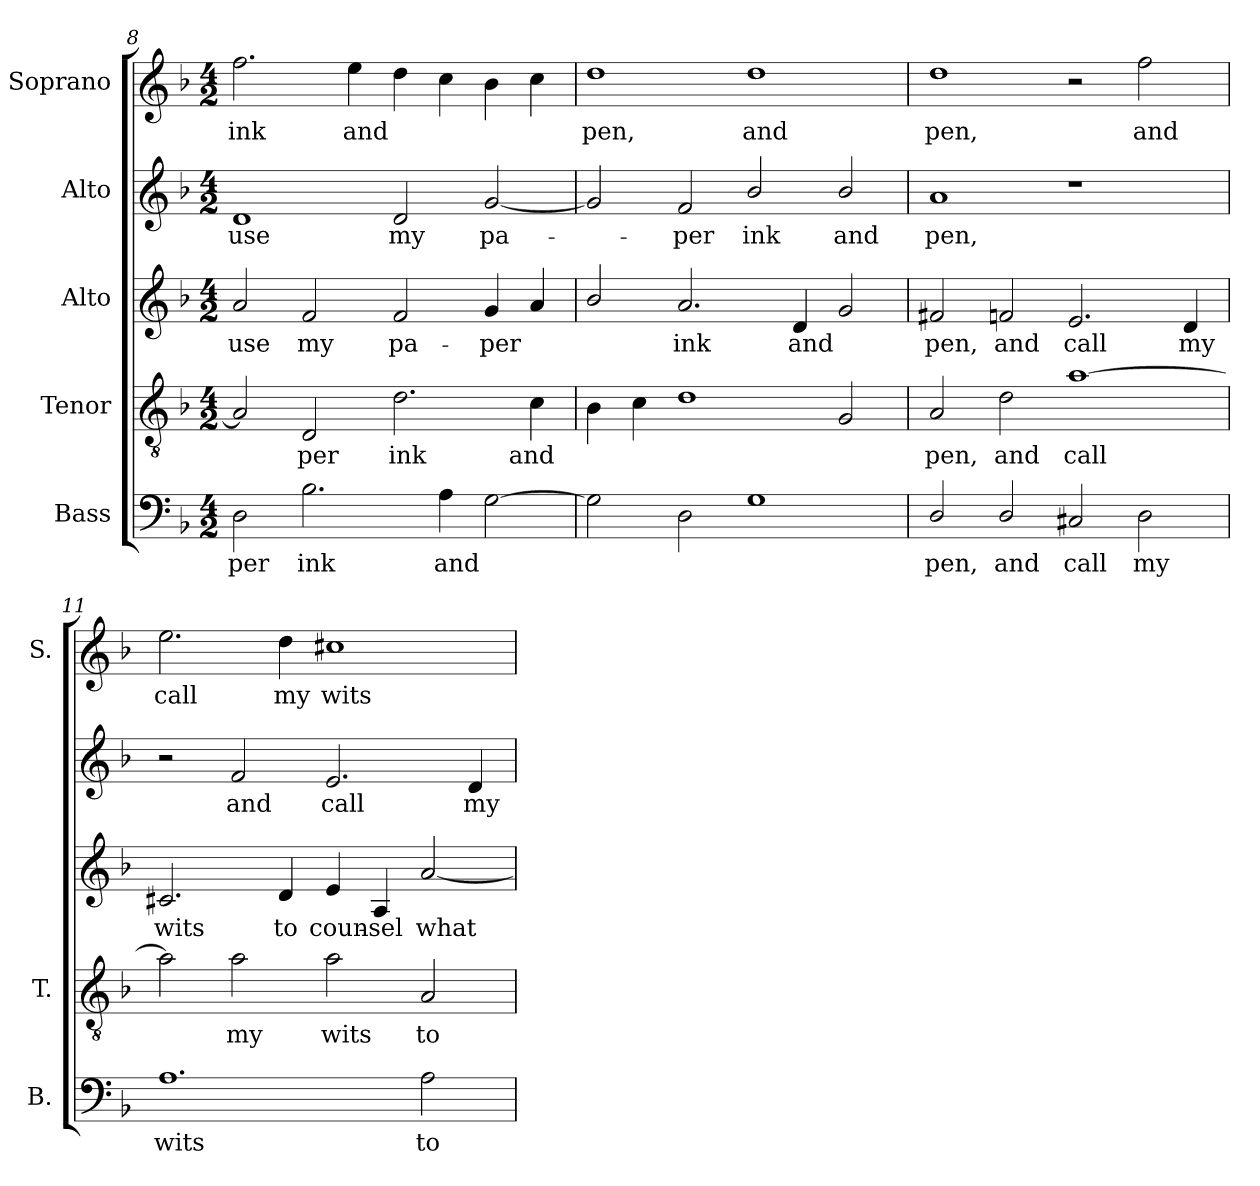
**kern	**text	**kern	**text	**kern	**text	**kern	**text	**kern	**text
*part5	*part5	*part4	*part4	*part3	*part3	*part2	*part2	*part1	*part1
*staff5	*staff5	*staff4	*staff4	*staff3	*staff3	*staff2	*staff2	*staff1	*staff1
*I"Bass	*	*I"Tenor	*	*I"Alto	*	*I"Alto	*	*I"Soprano	*
*I'B.	*	*I'T.	*	*	*	*	*	*I'S.	*
*clefF4	*	*clefGv2	*	*clefG2	*	*clefG2	*	*clefG2	*
*	*	*ITrd7c12	*	*	*	*	*	*	*
*k[b-]	*	*k[b-]	*	*k[b-]	*	*k[b-]	*	*k[b-]	*
*F:	*	*F:	*	*F:	*	*F:	*	*F:	*
*M4/2	*	*M4/2	*	*M4/2	*	*M4/2	*	*M4/2	*
=8	=8	=8	=8	=8	=8	=8	=8	=8	=8
!	!LO:LY:b:color=#000000	!	!	!	!	!	!	!	!
!	!	!	!	!	!LO:LY:b:color=#000000	!	!	!	!
!	!	!	!	!	!	!	!LO:LY:b:color=#000000	!	!
!	!	!	!	!	!	!	!	!	!LO:LY:b:color=#000000
2Di\	-per	2AAi/]	.	2ai/	use	1di	use	2.ffi\	ink
!	!LO:LY:b:color=#000000	!	!	!	!	!	!	!	!
!	!	!	!LO:LY:b:color=#000000	!	!	!	!	!	!
!	!	!	!	!	!LO:LY:b:color=#000000	!	!	!	!
2.B-i\	ink	2DDi/	-per	2fi/	my	.	.	.	.
!	!	!	!	!	!	!	!	!	!LO:LY:b:color=#000000
.	.	.	.	.	.	.	.	4eei\	and
!	!	!	!LO:LY:b:color=#000000	!	!	!	!	!	!
!	!	!	!	!	!LO:LY:b:color=#000000	!	!	!	!
!	!	!	!	!	!	!	!LO:LY:b:color=#000000	!	!
.	.	2.Di\	ink	2fi/	pa-	2di/	my	4ddi\	.
!	!LO:LY:b:color=#000000	!	!	!	!	!	!	!	!
4Ai\	and	.	.	.	.	.	.	4cci\	.
!	!	!	!	!	!LO:LY:b:color=#000000	!	!	!	!
!	!	!	!	!	!	!	!LO:LY:b:color=#000000	!	!
[>2Gi\	.	.	.	4gi/	-per	[<2gi/	pa-	4b-i\	.
!	!	!	!LO:LY:b:color=#000000	!	!	!	!	!	!
.	.	4Ci\	and	4ai/	.	.	.	4cci\	.
=9	=9	=9	=9	=9	=9	=9	=9	=9	=9
!	!	!	!	!	!	!	!	!	!LO:LY:b:color=#000000
2Gi\]	.	4BB-i\	.	2b-i/	.	2gi/]	.	1ddi	pen,
.	.	4Ci\	.	.	.	.	.	.	.
!	!	!	!	!	!LO:LY:b:color=#000000	!	!	!	!
!	!	!	!	!	!	!	!LO:LY:b:color=#000000	!	!
2Di\	.	1Di	.	2.ai/	ink	2fi/	-per	.	.
!	!	!	!	!	!	!	!LO:LY:b:color=#000000	!	!
!	!	!	!	!	!	!	!	!	!LO:LY:b:color=#000000
1Gi	.	.	.	.	.	2b-i/	ink	1ddi	and
!	!	!	!	!	!LO:LY:b:color=#000000	!	!	!	!
.	.	.	.	4di/	and	.	.	.	.
!	!	!	!	!	!	!	!LO:LY:b:color=#000000	!	!
.	.	2GGi/	.	2gi/	.	2b-i/	and	.	.
!!LO:LB:g=z
=10	=10	=10	=10	=10	=10	=10	=10	=10	=10
!	!LO:LY:b:color=#000000	!	!	!	!	!	!	!	!
!	!	!	!LO:LY:b:color=#000000	!	!	!	!	!	!
!	!	!	!	!	!LO:LY:b:color=#000000	!	!	!	!
!	!	!	!	!	!	!	!LO:LY:b:color=#000000	!	!
!	!	!	!	!	!	!	!	!	!LO:LY:b:color=#000000
2Di/	pen,	2AAi/	pen,	2f#Xi/	pen,	1ai	pen,	1ddi	pen,
!	!LO:LY:b:color=#000000	!	!	!	!	!	!	!	!
!	!	!	!LO:LY:b:color=#000000	!	!	!	!	!	!
!	!	!	!	!	!LO:LY:b:color=#000000	!	!	!	!
2Di/	and	2Di\	and	2fni/	and	.	.	.	.
!	!LO:LY:b:color=#000000	!	!	!	!	!	!	!	!
!	!	!	!LO:LY:b:color=#000000	!	!	!	!	!	!
!	!	!	!	!	!LO:LY:b:color=#000000	!	!	!	!
2C#Xi/	call	[>1Ai	call	2.ei/	call	1r	.	2r	.
!	!LO:LY:b:color=#000000	!	!	!	!	!	!	!	!
!	!	!	!	!	!	!	!	!	!LO:LY:b:color=#000000
2Di\	my	.	.	.	.	.	.	2ffi\	and
!	!	!	!	!	!LO:LY:b:color=#000000	!	!	!	!
.	.	.	.	4di/	my	.	.	.	.
=11	=11	=11	=11	=11	=11	=11	=11	=11	=11
!	!LO:LY:b:color=#000000	!	!	!	!	!	!	!	!
!	!	!	!	!	!LO:LY:b:color=#000000	!	!	!	!
!	!	!	!	!	!	!	!	!	!LO:LY:b:color=#000000
1.Ai	wits	2Ai\]	.	2.c#Xi/	wits	2r	.	2.eei\	call
!	!	!	!LO:LY:b:color=#000000	!	!	!	!	!	!
!	!	!	!	!	!	!	!LO:LY:b:color=#000000	!	!
.	.	2Ai\	my	.	.	2fi/	and	.	.
!	!	!	!	!	!LO:LY:b:color=#000000	!	!	!	!
!	!	!	!	!	!	!	!	!	!LO:LY:b:color=#000000
.	.	.	.	4di/	to	.	.	4ddi\	my
!	!	!	!LO:LY:b:color=#000000	!	!	!	!	!	!
!	!	!	!	!	!LO:LY:b:color=#000000	!	!	!	!
!	!	!	!	!	!	!	!LO:LY:b:color=#000000	!	!
!	!	!	!	!	!	!	!	!	!LO:LY:b:color=#000000
.	.	2Ai\	wits	4ei/	coun-	2.ei/	call	1cc#Xi	wits
!	!	!	!	!	!LO:LY:b:color=#000000	!	!	!	!
.	.	.	.	4Ai/	-sel	.	.	.	.
!	!LO:LY:b:color=#000000	!	!	!	!	!	!	!	!
!	!	!	!LO:LY:b:color=#000000	!	!	!	!	!	!
!	!	!	!	!	!LO:LY:b:color=#000000	!	!	!	!
2Ai\	to	2AAi/	to	[<2ai/	what	.	.	.	.
!	!	!	!	!	!	!	!LO:LY:b:color=#000000	!	!
.	.	.	.	.	.	4di/	my	.	.
=	=	=	=	=	=	=	=	=	=
*-	*-	*-	*-	*-	*-	*-	*-	*-	*-
